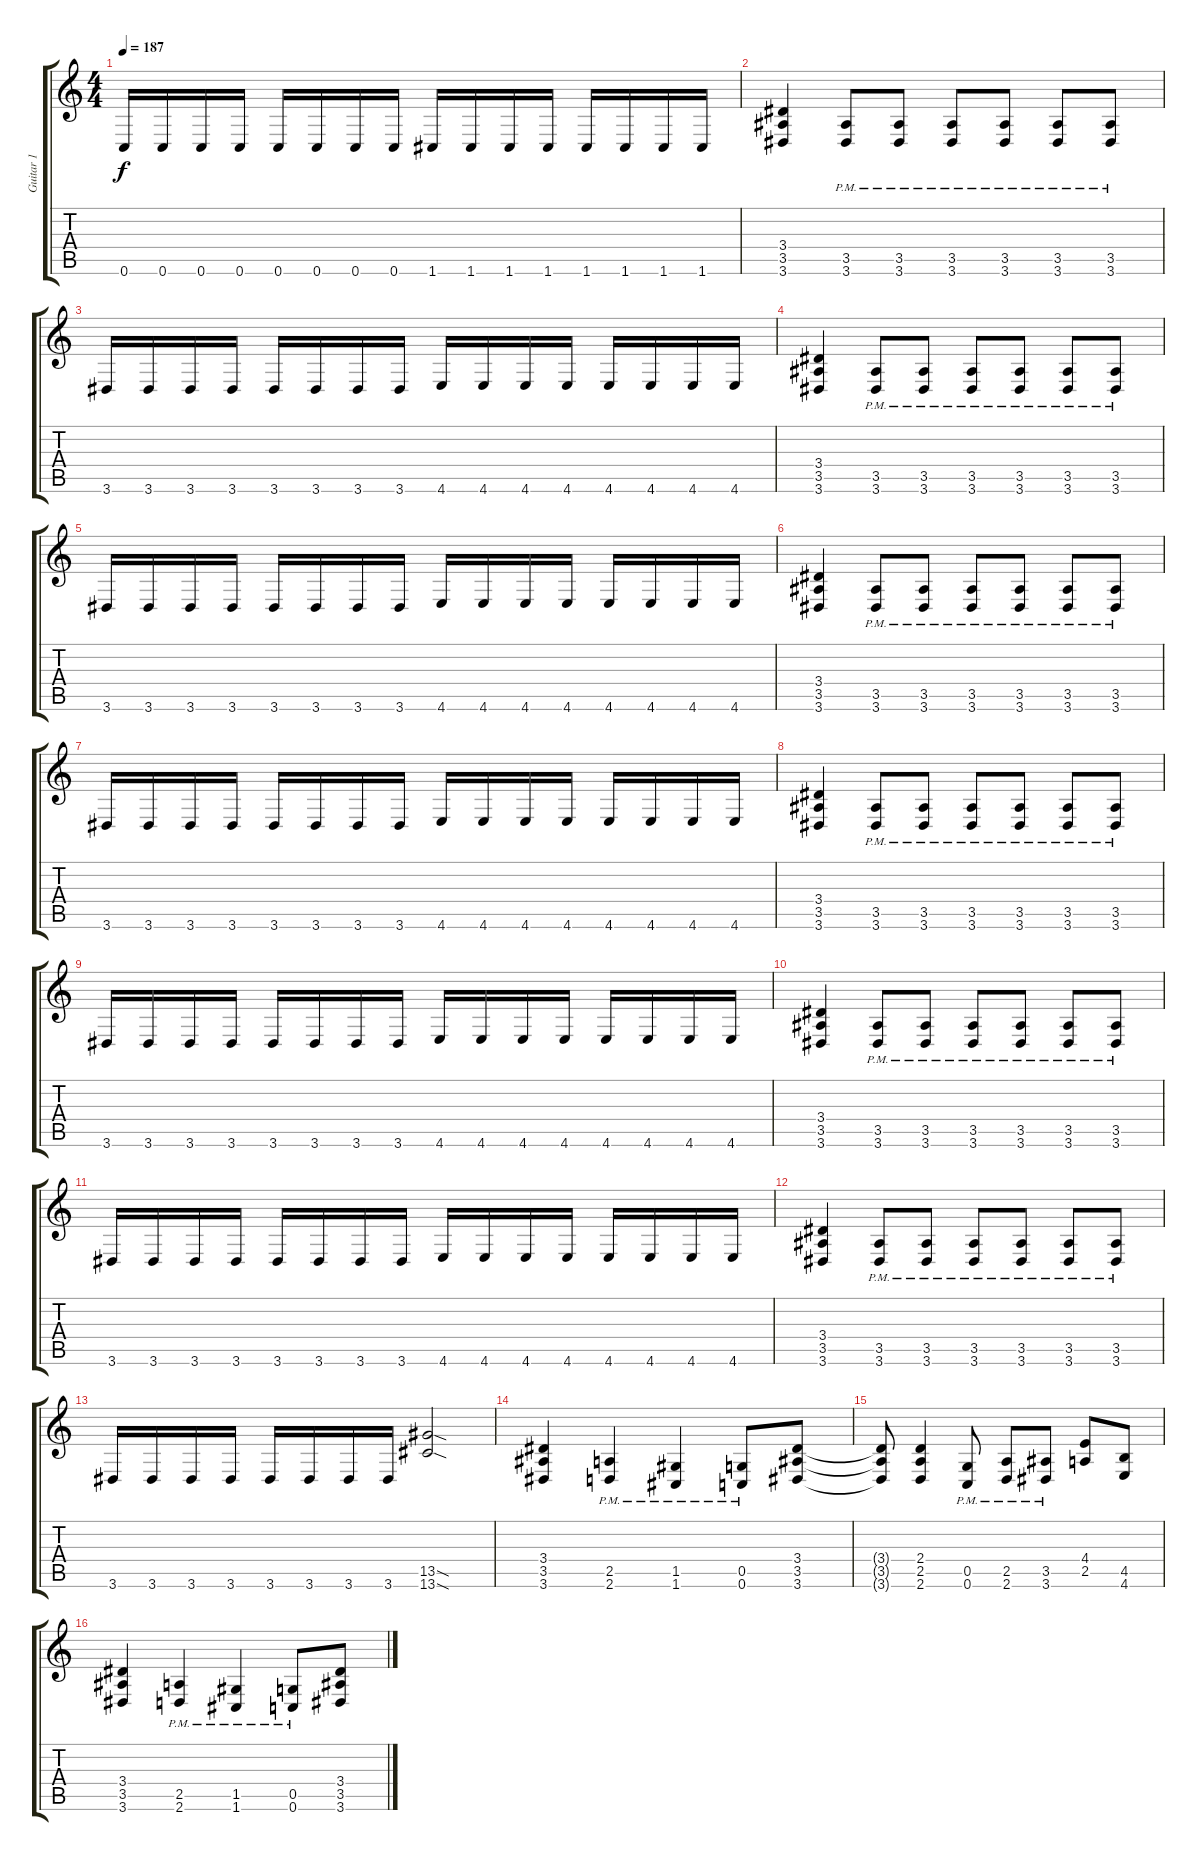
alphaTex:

\track ("Guitar 1" "Guitar 1") {instrument distortionguitar}
\staff {score tabs}
\tuning (D4 A3 F3 C3 G2 C2) {hide}
\ts (4 4)
\tempo 187
\clef g2
\ks c
0.6.16{dy f} 0.6.16 0.6.16 0.6.16 0.6.16 0.6.16 0.6.16 0.6.16 1.6.16 1.6.16 1.6.16 1.6.16 1.6.16 1.6.16 1.6.16 1.6.16 |
(3.4 3.5 3.6).4 (3.5{pm} 3.6{pm}).8 (3.5{pm} 3.6{pm}).8 (3.5{pm} 3.6{pm}).8 (3.5{pm} 3.6{pm}).8 (3.5{pm} 3.6{pm}).8 (3.5{pm} 3.6{pm}).8 |
3.6.16 3.6.16 3.6.16 3.6.16 3.6.16 3.6.16 3.6.16 3.6.16 4.6.16 4.6.16 4.6.16 4.6.16 4.6.16 4.6.16 4.6.16 4.6.16 |
(3.4 3.5 3.6).4 (3.5{pm} 3.6{pm}).8 (3.5{pm} 3.6{pm}).8 (3.5{pm} 3.6{pm}).8 (3.5{pm} 3.6{pm}).8 (3.5{pm} 3.6{pm}).8 (3.5{pm} 3.6{pm}).8 |
3.6.16 3.6.16 3.6.16 3.6.16 3.6.16 3.6.16 3.6.16 3.6.16 4.6.16 4.6.16 4.6.16 4.6.16 4.6.16 4.6.16 4.6.16 4.6.16 |
(3.4 3.5 3.6).4 (3.5{pm} 3.6{pm}).8 (3.5{pm} 3.6{pm}).8 (3.5{pm} 3.6{pm}).8 (3.5{pm} 3.6{pm}).8 (3.5{pm} 3.6{pm}).8 (3.5{pm} 3.6{pm}).8 |
3.6.16 3.6.16 3.6.16 3.6.16 3.6.16 3.6.16 3.6.16 3.6.16 4.6.16 4.6.16 4.6.16 4.6.16 4.6.16 4.6.16 4.6.16 4.6.16 |
(3.4 3.5 3.6).4 (3.5{pm} 3.6{pm}).8 (3.5{pm} 3.6{pm}).8 (3.5{pm} 3.6{pm}).8 (3.5{pm} 3.6{pm}).8 (3.5{pm} 3.6{pm}).8 (3.5{pm} 3.6{pm}).8 |
3.6.16 3.6.16 3.6.16 3.6.16 3.6.16 3.6.16 3.6.16 3.6.16 4.6.16 4.6.16 4.6.16 4.6.16 4.6.16 4.6.16 4.6.16 4.6.16 |
(3.4 3.5 3.6).4 (3.5{pm} 3.6{pm}).8 (3.5{pm} 3.6{pm}).8 (3.5{pm} 3.6{pm}).8 (3.5{pm} 3.6{pm}).8 (3.5{pm} 3.6{pm}).8 (3.5{pm} 3.6{pm}).8 |
3.6.16 3.6.16 3.6.16 3.6.16 3.6.16 3.6.16 3.6.16 3.6.16 4.6.16 4.6.16 4.6.16 4.6.16 4.6.16 4.6.16 4.6.16 4.6.16 |
(3.4 3.5 3.6).4 (3.5{pm} 3.6{pm}).8 (3.5{pm} 3.6{pm}).8 (3.5{pm} 3.6{pm}).8 (3.5{pm} 3.6{pm}).8 (3.5{pm} 3.6{pm}).8 (3.5{pm} 3.6{pm}).8 |
3.6.16 3.6.16 3.6.16 3.6.16 3.6.16 3.6.16 3.6.16 3.6.16 (13.5{sod} 13.6{sod}).2 |
(3.4 3.5 3.6).4 (2.5{pm} 2.6{pm}).4 (1.5{pm} 1.6{pm}).4 (0.5{pm} 0.6{pm}).8 (3.4 3.5 3.6).8 |
(3.4{t} 3.5{t} 3.6{t}).8 (2.4 2.5 2.6).4 (0.5{pm} 0.6{pm}).8 (2.5{pm} 2.6{pm}).8 (3.5{pm} 3.6{pm}).8 (4.4 2.5).8 (4.5 4.6).8 |
(3.4 3.5 3.6).4 (2.5{pm} 2.6{pm}).4 (1.5{pm} 1.6{pm}).4 (0.5{pm} 0.6{pm}).8 (3.4 3.5 3.6).8
